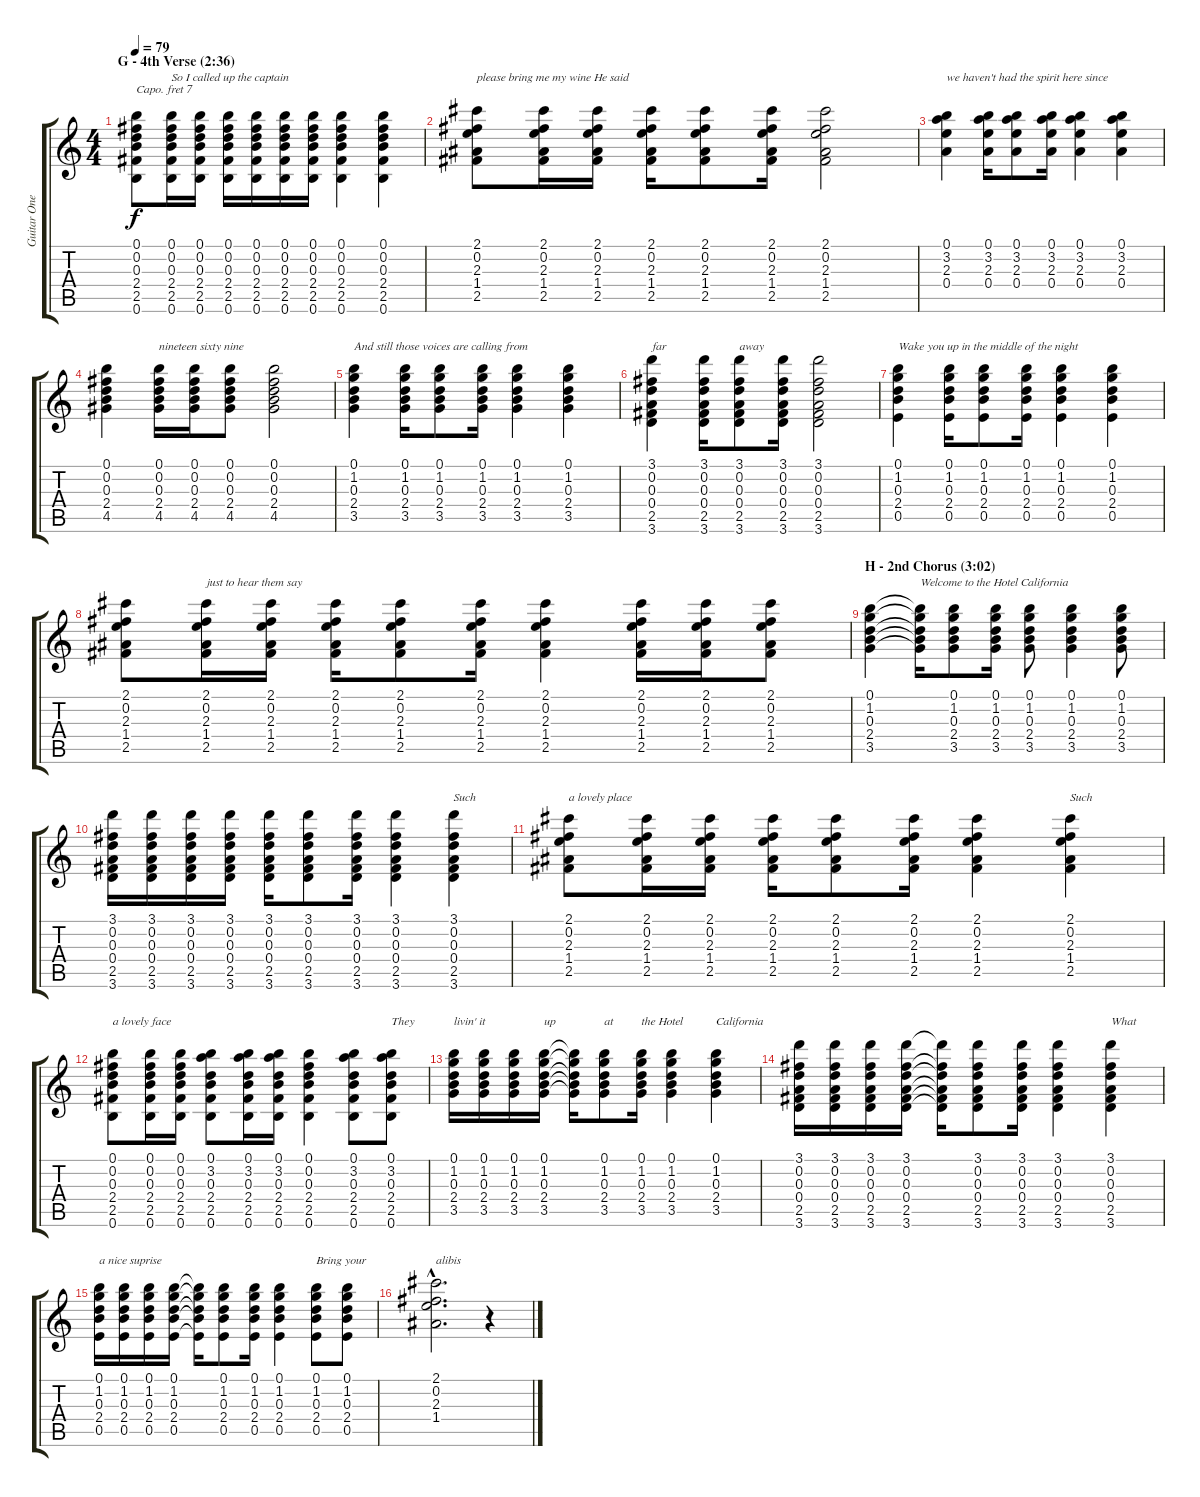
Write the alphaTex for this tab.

\track ("Guitar One" "Guitar One") {instrument acousticguitarsteel}
\staff {score tabs}
\capo 7
\tuning (E4 B3 G3 D3 A2 E2) {hide}
\ts (4 4)
\section ("" "G - 4th Verse (2:36)")
\tempo 79
\clef g2
\ks c
(0.1 0.2 0.3 2.4 2.5 0.6).8{dy f} (0.1 0.2 0.3 2.4 2.5 0.6).16{txt "So I called up the captain"} (0.1 0.2 0.3 2.4 2.5 0.6).16 (0.1 0.2 0.3 2.4 2.5 0.6).16 (0.1 0.2 0.3 2.4 2.5 0.6).16 (0.1 0.2 0.3 2.4 2.5 0.6).16 (0.1 0.2 0.3 2.4 2.5 0.6).16 (0.1 0.2 0.3 2.4 2.5 0.6).4 (0.1 0.2 0.3 2.4 2.5 0.6).4 |
(2.1 0.2 2.3 1.4 2.5).8{txt "please bring me my wine He said"} (2.1 0.2 2.3 1.4 2.5).16 (2.1 0.2 2.3 1.4 2.5).16 (2.1 0.2 2.3 1.4 2.5).16 (2.1 0.2 2.3 1.4 2.5).8 (2.1 0.2 2.3 1.4 2.5).16 (2.1 0.2 2.3 1.4 2.5).2 |
(0.1 3.2 2.3 0.4).4{txt "we haven't had the spirit here since"} (0.1 3.2 2.3 0.4).16 (0.1 3.2 2.3 0.4).8 (0.1 3.2 2.3 0.4).16 (0.1 3.2 2.3 0.4).4 (0.1 3.2 2.3 0.4).4 |
(0.1 0.2 0.3 2.4 4.5).4 (0.1 0.2 0.3 2.4 4.5).16{txt "nineteen sixty nine"} (0.1 0.2 0.3 2.4 4.5).16 (0.1 0.2 0.3 2.4 4.5).8 (0.1 0.2 0.3 2.4 4.5).2 |
(0.1 1.2 0.3 2.4 3.5).4{txt "And still those voices are calling from"} (0.1 1.2 0.3 2.4 3.5).16 (0.1 1.2 0.3 2.4 3.5).8 (0.1 1.2 0.3 2.4 3.5).16 (0.1 1.2 0.3 2.4 3.5).4 (0.1 1.2 0.3 2.4 3.5).4 |
(3.1 0.2 0.3 0.4 2.5 3.6).4{txt "far"} (3.1 0.2 0.3 0.4 2.5 3.6).16 (3.1 0.2 0.3 0.4 2.5 3.6).8{txt "away"} (3.1 0.2 0.3 0.4 2.5 3.6).16 (3.1 0.2 0.3 0.4 2.5 3.6).2 |
(0.1 1.2 0.3 2.4 0.5).4{txt "Wake you up in the middle of the night"} (0.1 1.2 0.3 2.4 0.5).16 (0.1 1.2 0.3 2.4 0.5).8 (0.1 1.2 0.3 2.4 0.5).16 (0.1 1.2 0.3 2.4 0.5).4 (0.1 1.2 0.3 2.4 0.5).4 |
(2.1 0.2 2.3 1.4 2.5).8 (2.1 0.2 2.3 1.4 2.5).16{txt "just to hear them say"} (2.1 0.2 2.3 1.4 2.5).16 (2.1 0.2 2.3 1.4 2.5).16 (2.1 0.2 2.3 1.4 2.5).8 (2.1 0.2 2.3 1.4 2.5).16 (2.1 0.2 2.3 1.4 2.5).4 (2.1 0.2 2.3 1.4 2.5).16 (2.1 0.2 2.3 1.4 2.5).16 (2.1 0.2 2.3 1.4 2.5).8 |
\section ("" "H - 2nd Chorus (3:02)")
(0.1 1.2 0.3 2.4 3.5).4 (0.1{t} 1.2{t} 0.3{t} 2.4{t} 3.5{t}).16{txt "Welcome to the Hotel California"} (0.1 1.2 0.3 2.4 3.5).8 (0.1 1.2 0.3 2.4 3.5).16 (0.1 1.2 0.3 2.4 3.5).8 (0.1 1.2 0.3 2.4 3.5).4 (0.1 1.2 0.3 2.4 3.5).8 |
(3.1 0.2 0.3 0.4 2.5 3.6).16 (3.1 0.2 0.3 0.4 2.5 3.6).16 (3.1 0.2 0.3 0.4 2.5 3.6).16 (3.1 0.2 0.3 0.4 2.5 3.6).16 (3.1 0.2 0.3 0.4 2.5 3.6).16 (3.1 0.2 0.3 0.4 2.5 3.6).8 (3.1 0.2 0.3 0.4 2.5 3.6).16 (3.1 0.2 0.3 0.4 2.5 3.6).4 (3.1 0.2 0.3 0.4 2.5 3.6).4{txt "Such"} |
(2.1 0.2 2.3 1.4 2.5).8{txt "a lovely place"} (2.1 0.2 2.3 1.4 2.5).16 (2.1 0.2 2.3 1.4 2.5).16 (2.1 0.2 2.3 1.4 2.5).16 (2.1 0.2 2.3 1.4 2.5).8 (2.1 0.2 2.3 1.4 2.5).16 (2.1 0.2 2.3 1.4 2.5).4 (2.1 0.2 2.3 1.4 2.5).4{txt "Such"} |
(0.1 0.2 0.3 2.4 2.5 0.6).8{txt "a lovely face"} (0.1 0.2 0.3 2.4 2.5 0.6).16 (0.1 0.2 0.3 2.4 2.5 0.6).16 (0.1 3.2 0.3 2.4 2.5 0.6).8 (0.1 3.2 0.3 2.4 2.5 0.6).16 (0.1 3.2 0.3 2.4 2.5 0.6).16 (0.1 0.2 0.3 2.4 2.5 0.6).4 (0.1 3.2 0.3 2.4 2.5 0.6).8 (0.1 3.2 0.3 2.4 2.5 0.6).8{txt "They"} |
(0.1 1.2 0.3 2.4 3.5).16{txt "livin' it"} (0.1 1.2 0.3 2.4 3.5).16 (0.1 1.2 0.3 2.4 3.5).16 (0.1 1.2 0.3 2.4 3.5).16{txt "up"} (0.1{t} 1.2{t} 0.3{t} 2.4{t} 3.5{t}).16 (0.1 1.2 0.3 2.4 3.5).8{txt "at"} (0.1 1.2 0.3 2.4 3.5).16{txt "the Hotel"} (0.1 1.2 0.3 2.4 3.5).4 (0.1 1.2 0.3 2.4 3.5).4{txt "California"} |
(3.1 0.2 0.3 0.4 2.5 3.6).16 (3.1 0.2 0.3 0.4 2.5 3.6).16 (3.1 0.2 0.3 0.4 2.5 3.6).16 (3.1 0.2 0.3 0.4 2.5 3.6).16 (3.1{t} 0.2{t} 0.3{t} 0.4{t} 2.5{t} 3.6{t}).16 (3.1 0.2 0.3 0.4 2.5 3.6).8 (3.1 0.2 0.3 0.4 2.5 3.6).16 (3.1 0.2 0.3 0.4 2.5 3.6).4 (3.1 0.2 0.3 0.4 2.5 3.6).4{txt "What"} |
(0.1 1.2 0.3 2.4 0.5).16{txt "a nice suprise"} (0.1 1.2 0.3 2.4 0.5).16 (0.1 1.2 0.3 2.4 0.5).16 (0.1 1.2 0.3 2.4 0.5).16 (0.1{t} 1.2{t} 0.3{t} 2.4{t} 0.5{t}).16 (0.1 1.2 0.3 2.4 0.5).8 (0.1 1.2 0.3 2.4 0.5).16 (0.1 1.2 0.3 2.4 0.5).4 (0.1 1.2 0.3 2.4 0.5).8{txt "Bring your"} (0.1 1.2 0.3 2.4 0.5).8 |
(2.1{hac} 0.2{hac} 2.3{hac} 1.4{hac}).2{d txt "alibis"} r.4
